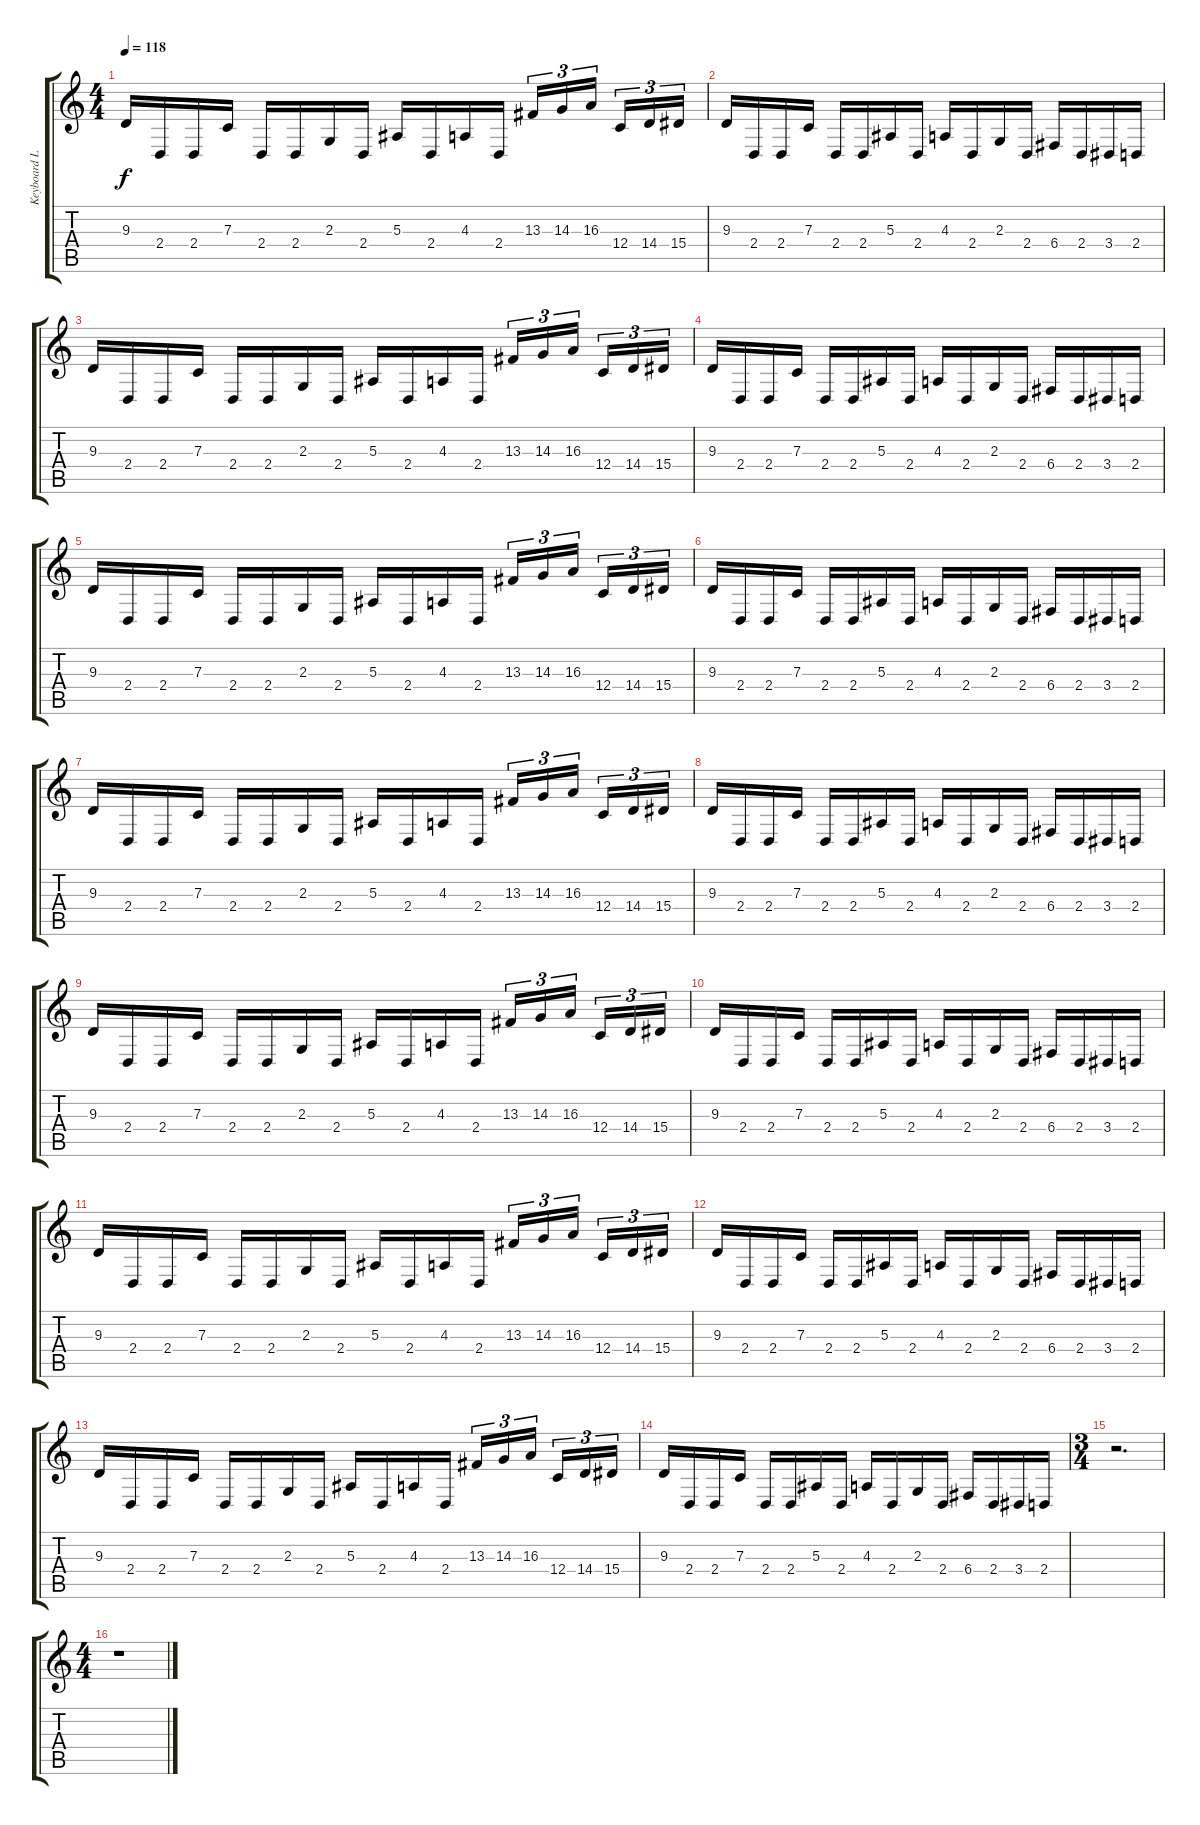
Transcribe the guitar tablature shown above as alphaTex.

\track ("Keyboard Lead" "Keyboard L") {instrument lead2sawtooth}
\staff {score tabs}
\tuning (D4 A3 F3 C3 G2 D2) {hide}
\ts (4 4)
\tempo 118
\clef g2
\ks c
9.3.16{dy f} 2.4.16 2.4.16 7.3.16 2.4.16 2.4.16 2.3.16 2.4.16 5.3.16 2.4.16 4.3.16 2.4.16 13.3.16{tu (3 2)} 14.3.16{tu (3 2)} 16.3.16{tu (3 2)} 12.4.16{tu (3 2)} 14.4.16{tu (3 2)} 15.4.16{tu (3 2)} |
9.3.16 2.4.16 2.4.16 7.3.16 2.4.16 2.4.16 5.3.16 2.4.16 4.3.16 2.4.16 2.3.16 2.4.16 6.4.16 2.4.16 3.4.16 2.4.16 |
9.3.16 2.4.16 2.4.16 7.3.16 2.4.16 2.4.16 2.3.16 2.4.16 5.3.16 2.4.16 4.3.16 2.4.16 13.3.16{tu (3 2)} 14.3.16{tu (3 2)} 16.3.16{tu (3 2)} 12.4.16{tu (3 2)} 14.4.16{tu (3 2)} 15.4.16{tu (3 2)} |
9.3.16 2.4.16 2.4.16 7.3.16 2.4.16 2.4.16 5.3.16 2.4.16 4.3.16 2.4.16 2.3.16 2.4.16 6.4.16 2.4.16 3.4.16 2.4.16 |
9.3.16 2.4.16 2.4.16 7.3.16 2.4.16 2.4.16 2.3.16 2.4.16 5.3.16 2.4.16 4.3.16 2.4.16 13.3.16{tu (3 2)} 14.3.16{tu (3 2)} 16.3.16{tu (3 2)} 12.4.16{tu (3 2)} 14.4.16{tu (3 2)} 15.4.16{tu (3 2)} |
9.3.16 2.4.16 2.4.16 7.3.16 2.4.16 2.4.16 5.3.16 2.4.16 4.3.16 2.4.16 2.3.16 2.4.16 6.4.16 2.4.16 3.4.16 2.4.16 |
9.3.16 2.4.16 2.4.16 7.3.16 2.4.16 2.4.16 2.3.16 2.4.16 5.3.16 2.4.16 4.3.16 2.4.16 13.3.16{tu (3 2)} 14.3.16{tu (3 2)} 16.3.16{tu (3 2)} 12.4.16{tu (3 2)} 14.4.16{tu (3 2)} 15.4.16{tu (3 2)} |
9.3.16 2.4.16 2.4.16 7.3.16 2.4.16 2.4.16 5.3.16 2.4.16 4.3.16 2.4.16 2.3.16 2.4.16 6.4.16 2.4.16 3.4.16 2.4.16 |
9.3.16 2.4.16 2.4.16 7.3.16 2.4.16 2.4.16 2.3.16 2.4.16 5.3.16 2.4.16 4.3.16 2.4.16 13.3.16{tu (3 2)} 14.3.16{tu (3 2)} 16.3.16{tu (3 2)} 12.4.16{tu (3 2)} 14.4.16{tu (3 2)} 15.4.16{tu (3 2)} |
9.3.16 2.4.16 2.4.16 7.3.16 2.4.16 2.4.16 5.3.16 2.4.16 4.3.16 2.4.16 2.3.16 2.4.16 6.4.16 2.4.16 3.4.16 2.4.16 |
9.3.16 2.4.16 2.4.16 7.3.16 2.4.16 2.4.16 2.3.16 2.4.16 5.3.16 2.4.16 4.3.16 2.4.16 13.3.16{tu (3 2)} 14.3.16{tu (3 2)} 16.3.16{tu (3 2)} 12.4.16{tu (3 2)} 14.4.16{tu (3 2)} 15.4.16{tu (3 2)} |
9.3.16 2.4.16 2.4.16 7.3.16 2.4.16 2.4.16 5.3.16 2.4.16 4.3.16 2.4.16 2.3.16 2.4.16 6.4.16 2.4.16 3.4.16 2.4.16 |
9.3.16 2.4.16 2.4.16 7.3.16 2.4.16 2.4.16 2.3.16 2.4.16 5.3.16 2.4.16 4.3.16 2.4.16 13.3.16{tu (3 2)} 14.3.16{tu (3 2)} 16.3.16{tu (3 2)} 12.4.16{tu (3 2)} 14.4.16{tu (3 2)} 15.4.16{tu (3 2)} |
9.3.16 2.4.16 2.4.16 7.3.16 2.4.16 2.4.16 5.3.16 2.4.16 4.3.16 2.4.16 2.3.16 2.4.16 6.4.16 2.4.16 3.4.16 2.4.16 |
\ts (3 4)
r.2{d} |
\ts (4 4)
r.1
